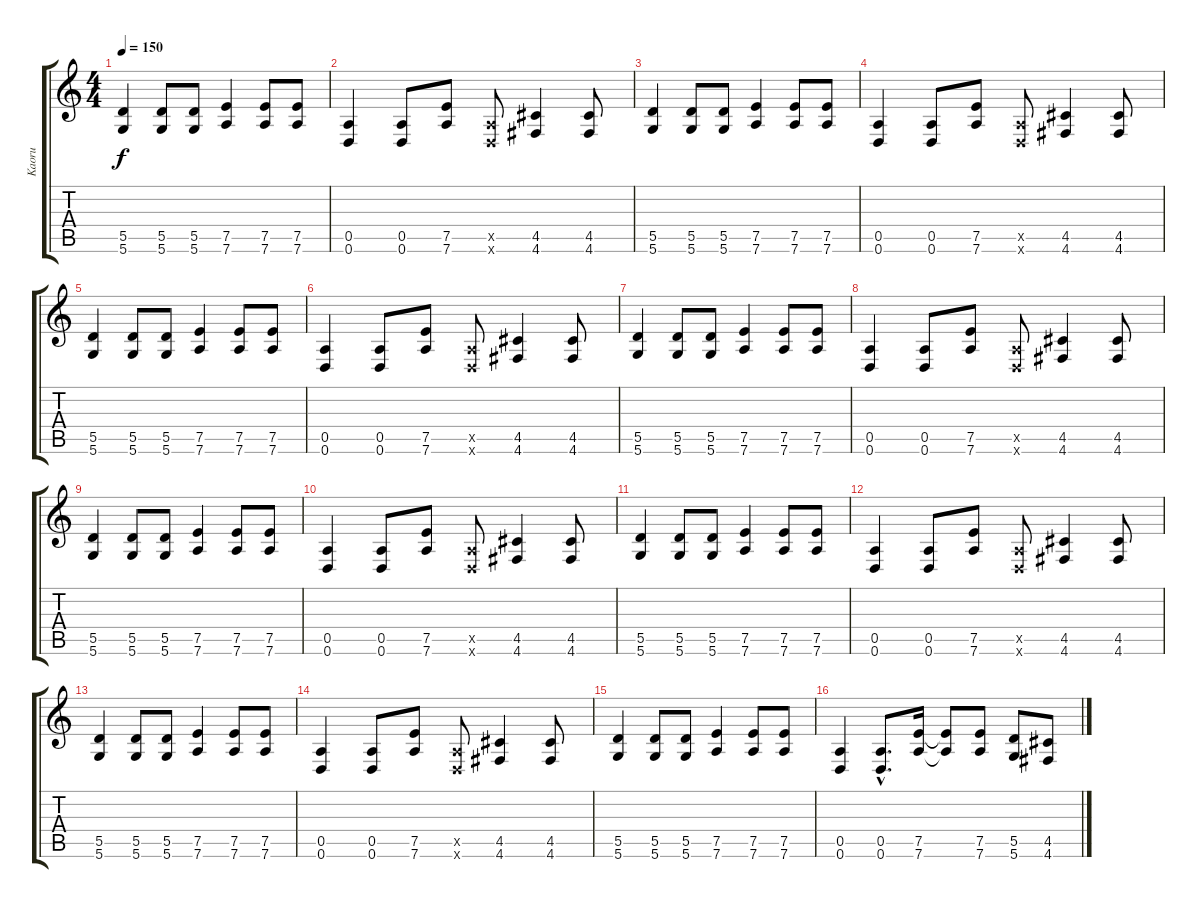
\track ("Kaoru" "Kaoru") {instrument distortionguitar}
\staff {score tabs}
\tuning (E4 B3 G3 D3 A2 D2) {hide}
\ts (4 4)
\tempo 150
\clef g2
\ks c
(5.5 5.6).4{dy f} (5.5 5.6).8 (5.5 5.6).8 (7.5 7.6).4 (7.5 7.6).8 (7.5 7.6).8 |
(0.5 0.6).4 (0.5 0.6).8 (7.5 7.6).8 (0.5{x} 0.6{x}).8 (4.5 4.6).4 (4.5 4.6).8 |
(5.5 5.6).4 (5.5 5.6).8 (5.5 5.6).8 (7.5 7.6).4 (7.5 7.6).8 (7.5 7.6).8 |
(0.5 0.6).4 (0.5 0.6).8 (7.5 7.6).8 (0.5{x} 0.6{x}).8 (4.5 4.6).4 (4.5 4.6).8 |
(5.5 5.6).4 (5.5 5.6).8 (5.5 5.6).8 (7.5 7.6).4 (7.5 7.6).8 (7.5 7.6).8 |
(0.5 0.6).4 (0.5 0.6).8 (7.5 7.6).8 (0.5{x} 0.6{x}).8 (4.5 4.6).4 (4.5 4.6).8 |
(5.5 5.6).4 (5.5 5.6).8 (5.5 5.6).8 (7.5 7.6).4 (7.5 7.6).8 (7.5 7.6).8 |
(0.5 0.6).4 (0.5 0.6).8 (7.5 7.6).8 (0.5{x} 0.6{x}).8 (4.5 4.6).4 (4.5 4.6).8 |
(5.5 5.6).4 (5.5 5.6).8 (5.5 5.6).8 (7.5 7.6).4 (7.5 7.6).8 (7.5 7.6).8 |
(0.5 0.6).4 (0.5 0.6).8 (7.5 7.6).8 (0.5{x} 0.6{x}).8 (4.5 4.6).4 (4.5 4.6).8 |
(5.5 5.6).4 (5.5 5.6).8 (5.5 5.6).8 (7.5 7.6).4 (7.5 7.6).8 (7.5 7.6).8 |
(0.5 0.6).4 (0.5 0.6).8 (7.5 7.6).8 (0.5{x} 0.6{x}).8 (4.5 4.6).4 (4.5 4.6).8 |
(5.5 5.6).4 (5.5 5.6).8 (5.5 5.6).8 (7.5 7.6).4 (7.5 7.6).8 (7.5 7.6).8 |
(0.5 0.6).4 (0.5 0.6).8 (7.5 7.6).8 (0.5{x} 0.6{x}).8 (4.5 4.6).4 (4.5 4.6).8 |
(5.5 5.6).4 (5.5 5.6).8 (5.5 5.6).8 (7.5 7.6).4 (7.5 7.6).8 (7.5 7.6).8 |
(0.5 0.6).4 (0.5{hac} 0.6{hac}).8{d} (7.5 7.6).16 (7.5{t} 7.6{t}).8 (7.5 7.6).8 (5.5 5.6).8 (4.5 4.6).8
